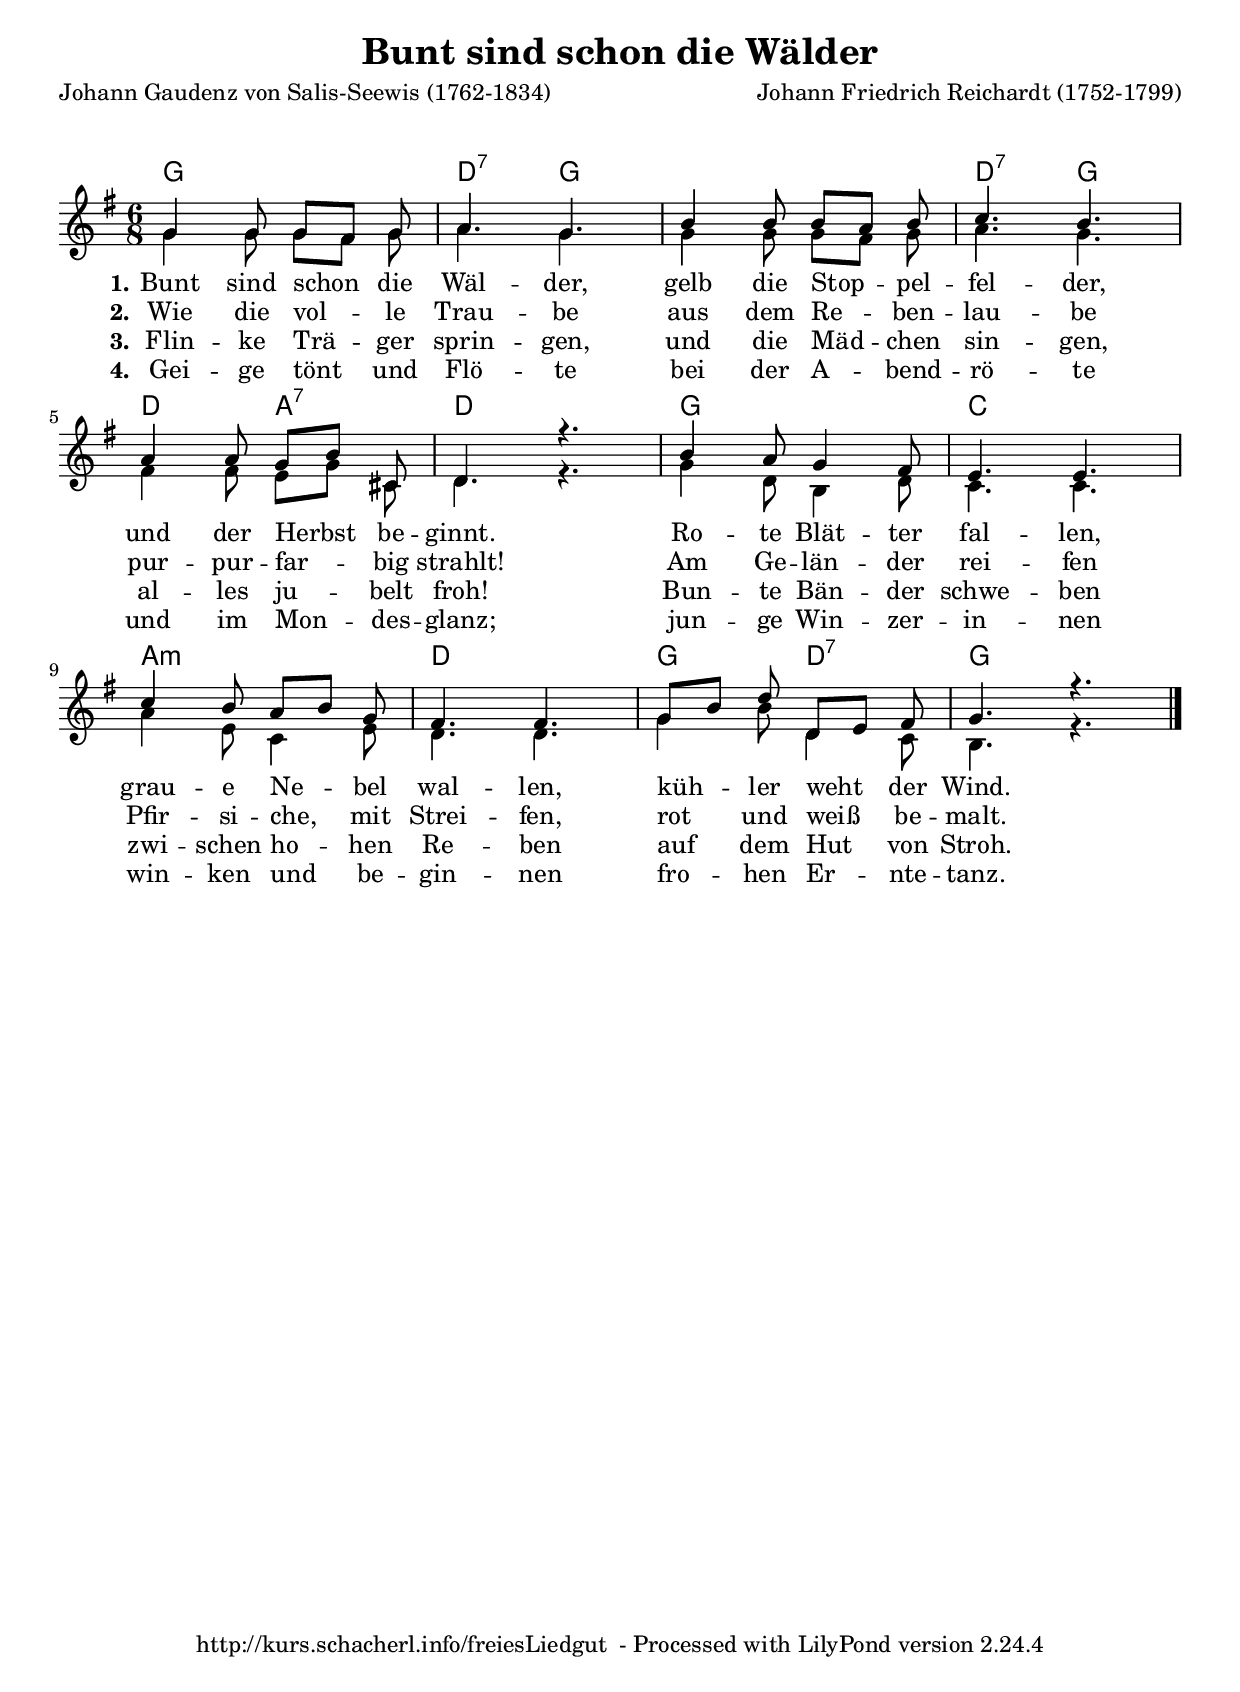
\version "2.24.1"

global = {
  \key g \major
  \time 6/8
  %\autoBeamOff
}

akkorde = \chords{g2. d4.:7 g4. s2. d4.:7 g4.
  d4. a4.:7 d2. g2. c2.
  a2.:m d2. g4. d4.:7 g2.
}

sopran = \relative c'' {
  \global
   g4 g8 g[ fis] g | a4. g4. | b4 b8 b[ a] b | c4. b4. |\break
   a4 a8 g[ b] cis, | d4. r4. | b'4 a8 g4 fis8 | e4. e4. | \break
   c'4 b8 a[ b] g | fis4. fis4. | g8[ b] d d,[ e] fis | g4. r4. |
   \bar "|."
}

alt = \relative c'' {
  \global
  g4 g8 g[ fis] g | a4. g4. | g4 g8 g[ fis] g | a4. g4. |  \break
  fis4 fis8 e[ g] cis, | d4. r4. | g4 d8 b4 d8 | c4. c4. |
  a'4 e8 c4 e8 | d4. d4. | g4 b8 d,4 c8 | b4. r4. |
   \bar "|."
}


lyricsS = \lyricmode {
  \set stanza = "1."
  Bunt sind schon _ die Wäl -- der,  gelb die Stop _ -- pel -- fel -- der,
und der Herbst _ be -- ginnt.
Ro -- te Blät -- ter fal -- len, grau -- e Ne _ -- bel wal -- len,
küh _ -- ler weht _  der Wind.
}

lyricsSTwo = \lyricmode {
\set stanza = "2."
Wie die vol _ -- le Trau -- be aus dem Re _ -- ben -- lau -- be
pur -- pur -- far _  -- big strahlt!
Am Ge -- län -- der rei -- fen Pfir -- si -- che, _ mit Strei -- fen,
rot _ und weiß _ be -- malt.
}

lyricsSThree = \lyricmode {
\set stanza = "3."
Flin -- ke Trä _ -- ger sprin -- gen, und die Mäd _ -- chen sin -- gen,
al -- les ju _ -- belt froh!
Bun -- te Bän -- der schwe -- ben zwi -- schen ho _ -- hen Re -- ben
auf _ dem Hut _ von Stroh.
}

lyricsSFour = \lyricmode {
\set stanza = "4."
Gei -- ge tönt _ und Flö -- te bei der A _ -- bend -- rö -- te
und im Mon _ -- des -- glanz;
jun -- ge Win -- zer -- in -- nen win -- ken und _ be -- gin -- nen
fro _ -- hen Er _ -- nte -- tanz.
}

fusszeile = \markup{
  \with-url #"http://kurs.schacherl.info/freiesLiedgut" {
  http://kurs.schacherl.info/freiesLiedgut
  }
  \with-url #"https://lilypond.org/"{" - Processed with LilyPond version"  #(lilypond-version)}
}


\paper {
  indent = 0
  %paper-height = 15\cm
  top-margin = 15
  %bottom-margin = 0
  markup-system-spacing.padding = #5
  system-system-spacing =
    #'((basic-distance . 15) 
       (minimum-distance . 8)
       (padding . 1)
       (stretchability . 60)) 
    % defaults: 12, 8, 1, 60
}

\header {
  title = "Bunt sind schon die Wälder"
  poet = "Johann Gaudenz von Salis-Seewis (1762-1834)" 
  composer = "Johann Friedrich Reichardt (1752-1799)"
  arranger = ""
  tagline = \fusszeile
}


\score {
 <<
      \akkorde
      \new Staff = "zweistimmig" 
      <<
        \new Voice = "voiceSopran" {
          \voiceOne
          \sopran
        }
        \new Lyrics \lyricsto "voiceSopran" \lyricsS
        \new Lyrics \lyricsto "voiceSopran" \lyricsSTwo
        \new Lyrics \lyricsto "voiceSopran" \lyricsSThree
        \new Lyrics \lyricsto "voiceSopran" \lyricsSFour
        \new Voice = "voiceAlt" {
          \voiceTwo
          \alt
        }
        %Alt Lyrics unten
        %\addlyrics {\lyricsA}
      >>
 >>
  \layout{
  }
}



\score {
    \new ChoirStaff <<
      \new Staff = "zweistimmig" {
      <<
        \new Voice = "voiceSopran" {
          \voiceOne
          \sopran
        }
        \new Lyrics \lyricsto "voiceSopran" \lyricsS
        \new Voice = "voiceAlt" {
          \voiceTwo
          \alt
        }
        %Alt Lyrics unten
        %\addlyrics {\lyricsA}
      >>
      }
      >>
 
  \midi{
    \tempo 4 = 116
  }
}

